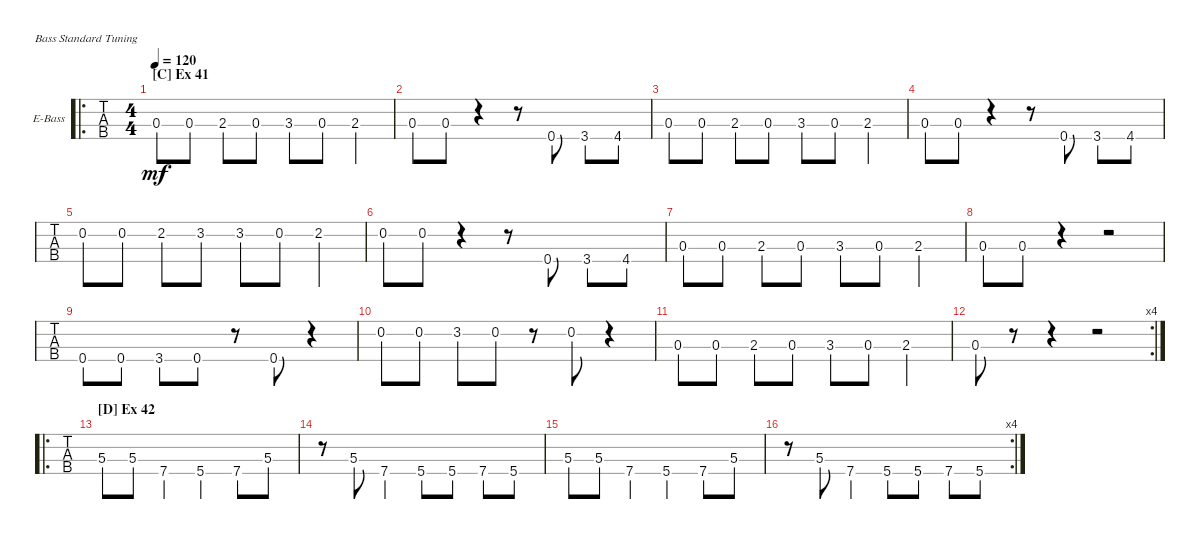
\bracketExtendMode groupsimilarinstruments
\firstSystemTrackNameOrientation horizontal
\otherSystemsTrackNameOrientation horizontal
\track ("Electric Bass" "E-Bass") {instrument electricbassfinger}
\staff {tabs}
\tuning (G2 D2 A1 E1)
\ro
\ts (4 4)
\section ("C" "Ex 41")
\tempo 120
\clef f4
\ks c
0.3.8{dy mf} 0.3.8 2.3.8 0.3.8 3.3.8 0.3.8 2.3.4 |
0.3.8 0.3.8 r.4 r.8 0.4.8 3.4.8 4.4.8 |
0.3.8 0.3.8 2.3.8 0.3.8 3.3.8 0.3.8 2.3.4 |
0.3.8 0.3.8 r.4 r.8 0.4.8 3.4.8 4.4.8 |
0.2.8 0.2.8 2.2.8 3.2.8 3.2.8 0.2.8 2.2.4 |
0.2.8 0.2.8 r.4 r.8 0.4.8 3.4.8 4.4.8 |
0.3.8 0.3.8 2.3.8 0.3.8 3.3.8 0.3.8 2.3.4 |
0.3.8 0.3.8 r.4 r.2 |
0.4.8 0.4.8 3.4.8 0.4.8 r.8 0.4.8 r.4 |
0.2.8 0.2.8 3.2.8 0.2.8 r.8 0.2.8 r.4 |
0.3.8 0.3.8 2.3.8 0.3.8 3.3.8 0.3.8 2.3.4 |
\rc 4
0.3.8 r.8 r.4 r.2 |
\ro
\section ("D" "Ex 42")
5.3.8 5.3.8 7.4.4 5.4.4 7.4.8 5.3.8 |
r.8 5.3.8 7.4.4 5.4.8 5.4.8 7.4.8 5.4.8 |
5.3.8 5.3.8 7.4.4 5.4.4 7.4.8 5.3.8 |
\rc 4
r.8 5.3.8 7.4.4 5.4.8 5.4.8 7.4.8 5.4.8
